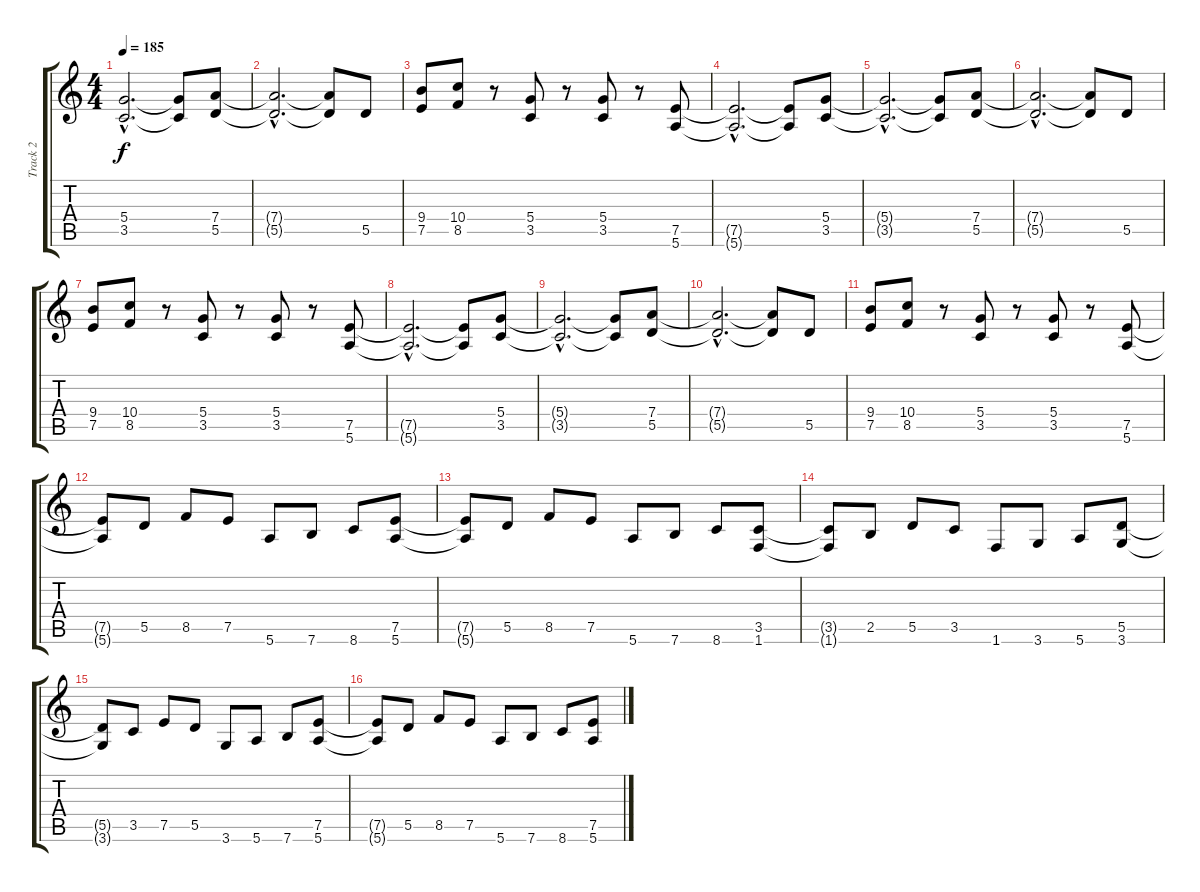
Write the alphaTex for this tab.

\track ("Track 2" "Track 2") {instrument distortionguitar}
\staff {score tabs}
\tuning (E4 B3 G3 D3 A2 E2) {hide}
\ts (4 4)
\tempo 185
\clef g2
\ks c
(5.4{hac t} 3.5{hac t}).2{d dy f} (5.4{t} 3.5{t}).8 (7.4 5.5).8 |
(7.4{hac t} 5.5{hac t}).2{d} (7.4{t} 5.5{t}).8 5.5.8 |
(9.4 7.5).8 (10.4 8.5).8 r.8 (5.4 3.5).8 r.8 (5.4 3.5).8 r.8 (7.5 5.6).8 |
(7.5{hac t} 5.6{hac t}).2{d} (7.5{t} 5.6{t}).8 (5.4 3.5).8 |
(5.4{hac t} 3.5{hac t}).2{d} (5.4{t} 3.5{t}).8 (7.4 5.5).8 |
(7.4{hac t} 5.5{hac t}).2{d} (7.4{t} 5.5{t}).8 5.5.8 |
(9.4 7.5).8 (10.4 8.5).8 r.8 (5.4 3.5).8 r.8 (5.4 3.5).8 r.8 (7.5 5.6).8 |
(7.5{hac t} 5.6{hac t}).2{d} (7.5{t} 5.6{t}).8 (5.4 3.5).8 |
(5.4{hac t} 3.5{hac t}).2{d} (5.4{t} 3.5{t}).8 (7.4 5.5).8 |
(7.4{hac t} 5.5{hac t}).2{d} (7.4{t} 5.5{t}).8 5.5.8 |
(9.4 7.5).8 (10.4 8.5).8 r.8 (5.4 3.5).8 r.8 (5.4 3.5).8 r.8 (7.5 5.6).8 |
(7.5{t} 5.6{t}).8 5.5.8 8.5.8 7.5.8 5.6.8 7.6.8 8.6.8 (7.5 5.6).8 |
(7.5{t} 5.6{t}).8 5.5.8 8.5.8 7.5.8 5.6.8 7.6.8 8.6.8 (3.5 1.6).8 |
(3.5{t} 1.6{t}).8 2.5.8 5.5.8 3.5.8 1.6.8 3.6.8 5.6.8 (5.5 3.6).8 |
(5.5{t} 3.6{t}).8 3.5.8 7.5.8 5.5.8 3.6.8 5.6.8 7.6.8 (7.5 5.6).8 |
(7.5{t} 5.6{t}).8 5.5.8 8.5.8 7.5.8 5.6.8 7.6.8 8.6.8 (7.5 5.6).8
